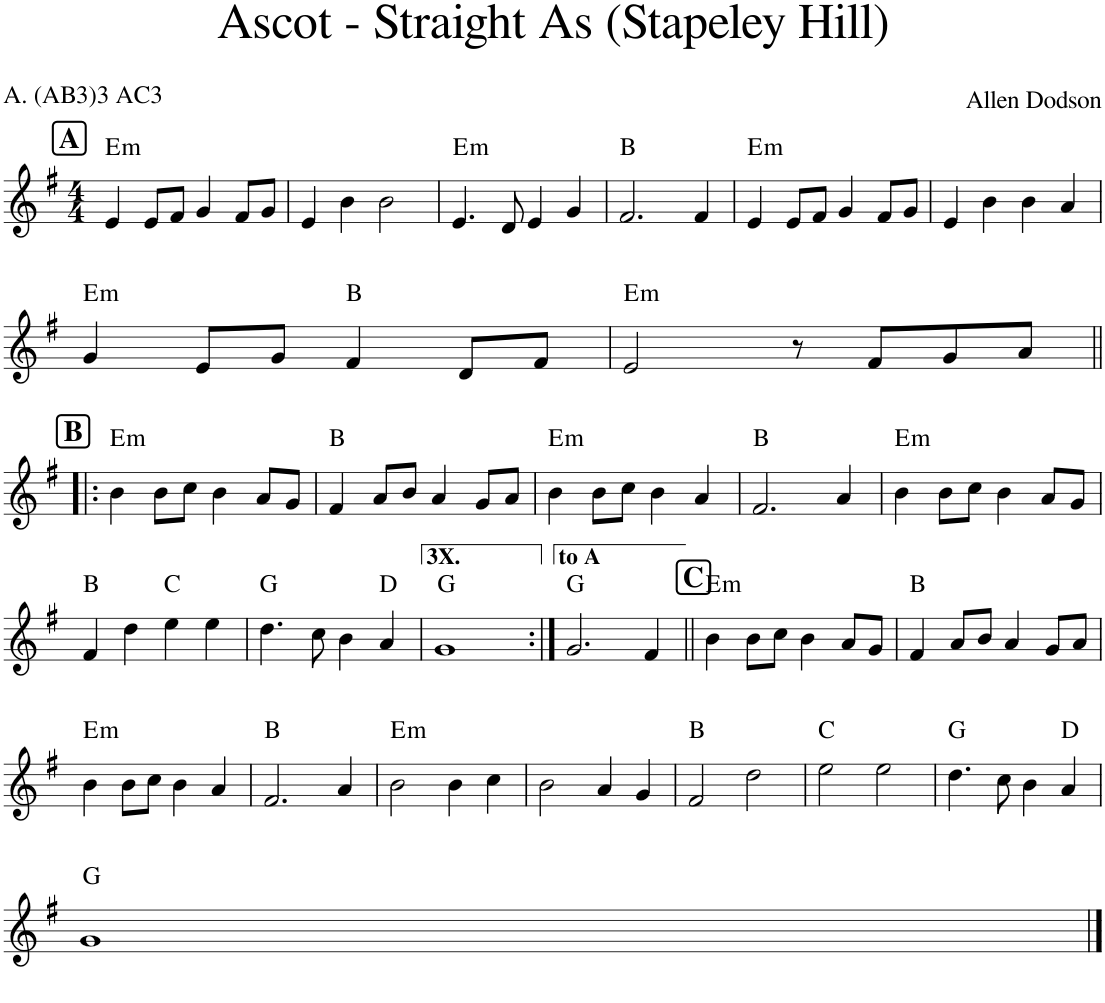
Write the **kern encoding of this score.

**kern	**harte
*part1	*part1
*staff1	*
*I"Piano	*
*I'Pno.	*
*clefG2	*
*k[f#]	*
*M4/4	*
!!LO:REH:place=s1:a:B:cj:fs=14:t=A
=1	=1
!	!LO:H:kt=m
4e/	E:min
8e/L	.
8f#/J	.
4g/	.
8f#/L	.
8g/J	.
=2	=2
4e/	.
4b\	.
2b\	.
=3	=3
!	!LO:H:kt=m
4.e/	E:min
8d/	.
4e/	.
4g/	.
=4	=4
2.f#/	B:maj
4f#/	.
=5	=5
!	!LO:H:kt=m
4e/	E:min
8e/L	.
8f#/J	.
4g/	.
8f#/L	.
8g/J	.
=6	=6
4e/	.
4b\	.
4b\	.
4a/	.
!!LO:LB:g=z
=7	=7
!	!LO:H:kt=m
4g/	E:min
8e/L	.
8g/J	.
4f#/	B:maj
8d/L	.
8f#/J	.
=8	=8
!	!LO:H:kt=m
2e/	E:min
8r	.
8f#/L	.
8g/	.
8a/J	.
!!LO:LB:g=z
!!LO:REH:place=s1:a:B:cj:fs=14:t=B
=9!|:	=9!|:
!	!LO:H:kt=m
4b\	E:min
8b\L	.
8cc\J	.
4b\	.
8a/L	.
8g/J	.
=10	=10
4f#/	B:maj
8a/L	.
8b/J	.
4a/	.
8g/L	.
8a/J	.
=11	=11
!	!LO:H:kt=m
4b\	E:min
8b\L	.
8cc\J	.
4b\	.
4a/	.
=12	=12
2.f#/	B:maj
4a/	.
=13	=13
!	!LO:H:kt=m
4b\	E:min
8b\L	.
8cc\J	.
4b\	.
8a/L	.
8g/J	.
!!LO:LB:g=z
=14	=14
4f#/	B:maj
4dd\	.
4ee\	C:maj
4ee\	.
=15	=15
4.dd\	G:maj
8cc\	.
4b\	.
4a/	D:maj
=16	=16
1g	G:maj
=17:|!	=17:|!
2.g/	G:maj
4f#/	.
!!LO:REH:place=s1:a:B:cj:fs=14:t=C
=18||	=18||
!	!LO:H:kt=m
4b\	E:min
8b\L	.
8cc\J	.
4b\	.
8a/L	.
8g/J	.
=19	=19
4f#/	B:maj
8a/L	.
8b/J	.
4a/	.
8g/L	.
8a/J	.
!!LO:LB:g=z
=20	=20
!	!LO:H:kt=m
4b\	E:min
8b\L	.
8cc\J	.
4b\	.
4a/	.
=21	=21
2.f#/	B:maj
4a/	.
=22	=22
!	!LO:H:kt=m
2b\	E:min
4b\	.
4cc\	.
=23	=23
2b\	.
4a/	.
4g/	.
=24	=24
2f#/	B:maj
2dd\	.
=25	=25
2ee\	C:maj
2ee\	.
=26	=26
4.dd\	G:maj
8cc\	.
4b\	.
4a/	D:maj
!!LO:LB:g=z
=27	=27
1g	G:maj
==	==
*-	*-
